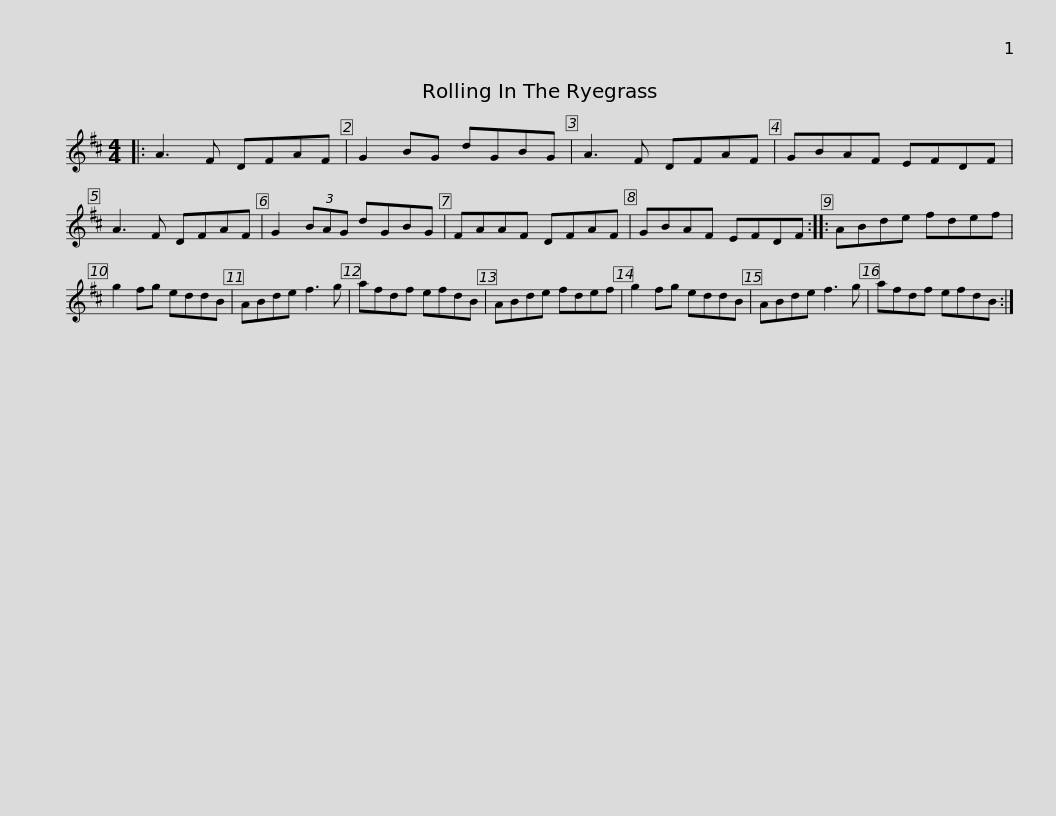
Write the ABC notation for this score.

X:1
L:1/8
M:4/4
I:linebreak $
K:D
V:1 treble
V:1
|: A3 F DFAF | G2 BG dGBG | A3 F DFAF | GBAF EFDF | A3 F DFAF |$ %5
 G2 (3BAG dGBG | FAAF DFAF | GBAF EFDF :: ABde fdef | g2 fg eddB |$ %10
 ABde f3 g | afdf efdB | ABde fdef | g2 fg eddB | ABde f3 g | %15
 afdf efdB :| %16
